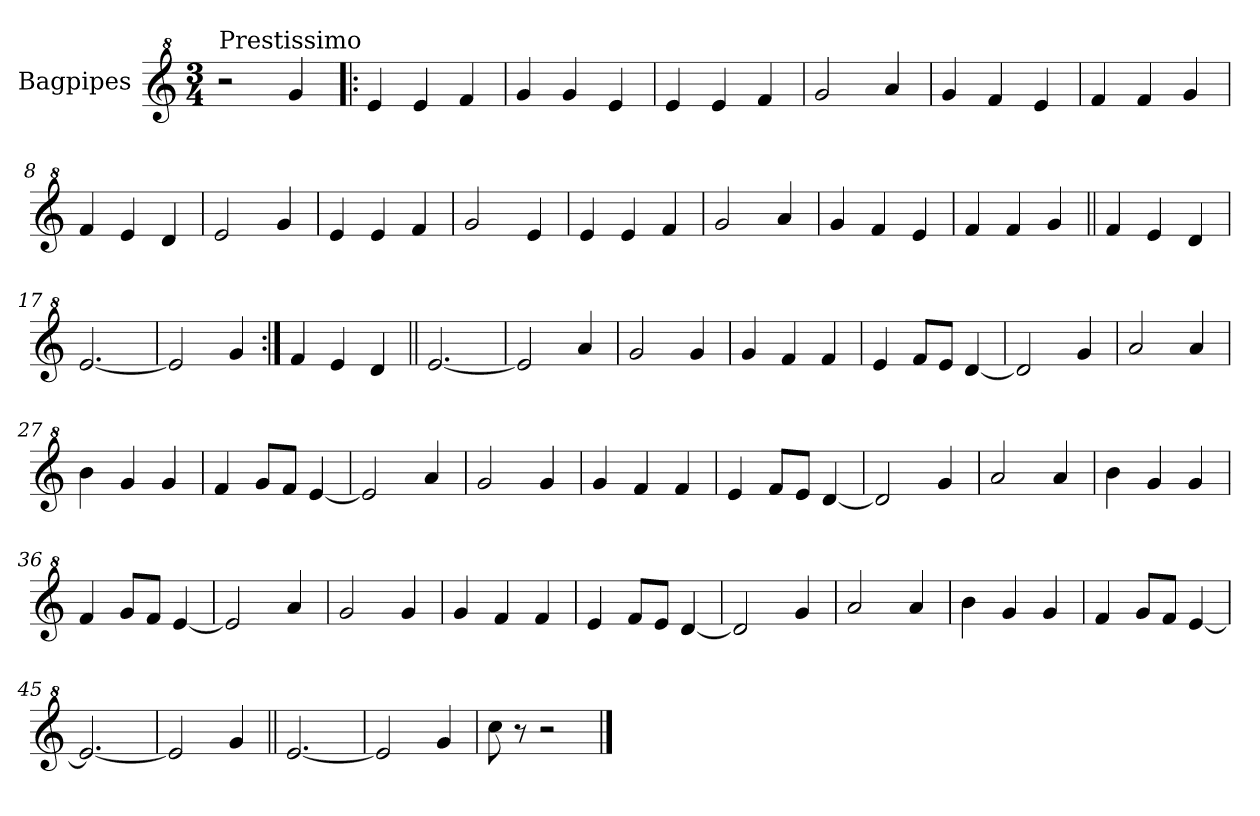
**kern
*part1
*staff1
*I"Bagpipes
*I'Bag
*clefG^2
*k[]
*C:
*M3/4
=1
!LO:TX:a:t=Prestissimo
2r
4gg/
=2!|:
4ee/
4ee/
4ff/
=3
4gg/
4gg/
4ee/
=4
4ee/
4ee/
4ff/
=5
2gg/
4aa/
=6
4gg/
4ff/
4ee/
=7
4ff/
4ff/
4gg/
=8
4ff/
4ee/
4dd/
=9
2ee/
4gg/
=10
4ee/
4ee/
4ff/
=11
2gg/
4ee/
=12
4ee/
4ee/
4ff/
!!LO:LB:g=z
=13
2gg/
4aa/
=14
4gg/
4ff/
4ee/
=15
4ff/
4ff/
4gg/
=16||
4ff/
4ee/
4dd/
=17
[2.ee/
=18
2ee/]
4gg/
=19:|!
4ff/
4ee/
4dd/
=20||
[2.ee/
=21
2ee/]
4aa/
=22
2gg/
4gg/
=23
4gg/
4ff/
4ff/
=24
4ee/
8ff/L
8ee/J
[4dd/
=25
2dd/]
4gg/
!!LO:LB:g=z
=26
2aa/
4aa/
=27
4bb\
4gg/
4gg/
=28
4ff/
8gg/L
8ff/J
[4ee/
=29
2ee/]
4aa/
=30
2gg/
4gg/
=31
4gg/
4ff/
4ff/
=32
4ee/
8ff/L
8ee/J
[4dd/
=33
2dd/]
4gg/
=34
2aa/
4aa/
=35
4bb\
4gg/
4gg/
=36
4ff/
8gg/L
8ff/J
[4ee/
=37
2ee/]
4aa/
!!LO:LB:g=z
=38
2gg/
4gg/
=39
4gg/
4ff/
4ff/
=40
4ee/
8ff/L
8ee/J
[4dd/
=41
2dd/]
4gg/
=42
2aa/
4aa/
=43
4bb\
4gg/
4gg/
=44
4ff/
8gg/L
8ff/J
[4ee/
=45
2.ee/_
=46
2ee/]
4gg/
=47||
[2.ee/
=48
2ee/]
4gg/
=49
8ccc\
8r
2r
==
*-
